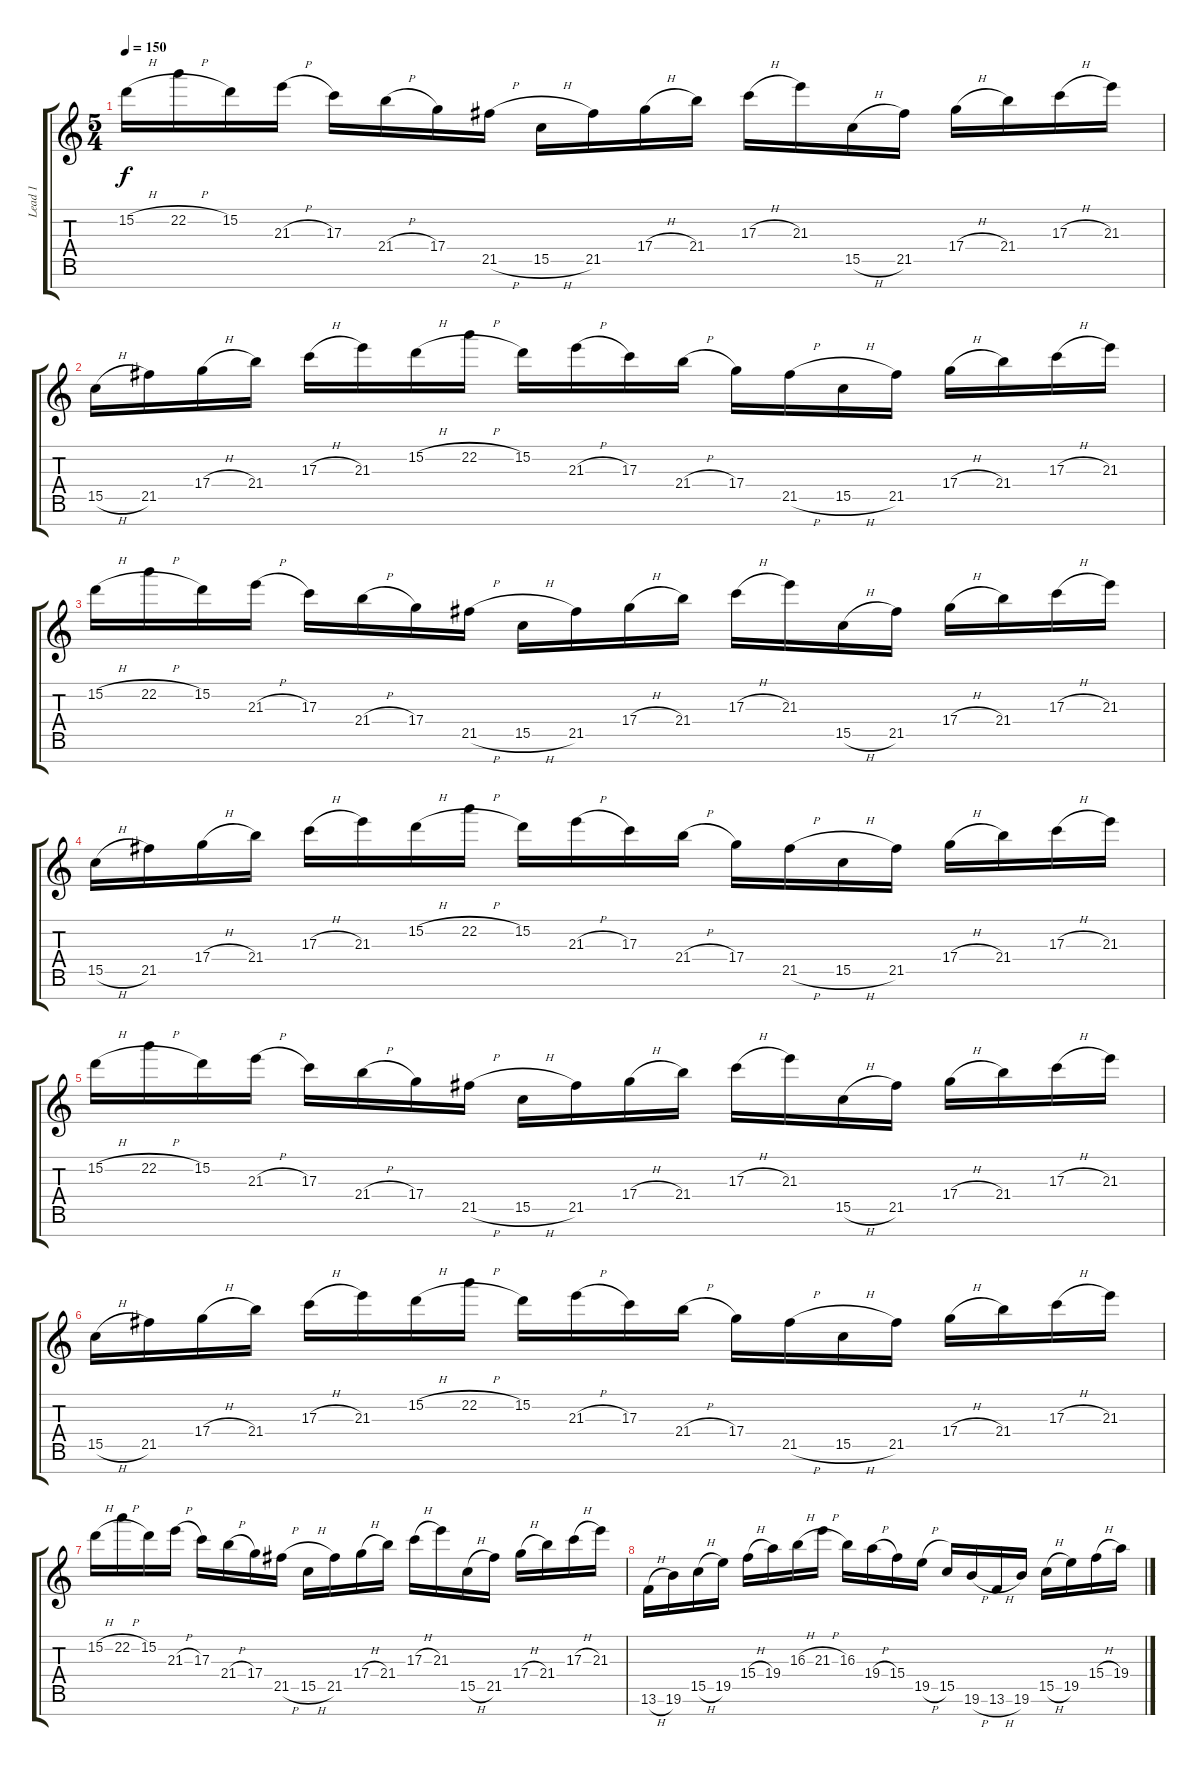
\track ("Lead 1" "Lead 1") {instrument distortionguitar}
\staff {score tabs}
\tuning (E4 B3 G3 D3 A2 E2 B1) {hide}
\ts (5 4)
\tempo 150
\clef g2
\ks c
15.2{h}.16{dy f} 22.2{h}.16 15.2.16 21.3{h}.16 17.3.16 21.4{h}.16 17.4.16 21.5{h}.16 15.5{h}.16 21.5.16 17.4{h}.16 21.4.16 17.3{h}.16 21.3.16 15.5{h}.16 21.5.16 17.4{h}.16 21.4.16 17.3{h}.16 21.3.16 |
15.5{h}.16 21.5.16 17.4{h}.16 21.4.16 17.3{h}.16 21.3.16 15.2{h}.16 22.2{h}.16 15.2.16 21.3{h}.16 17.3.16 21.4{h}.16 17.4.16 21.5{h}.16 15.5{h}.16 21.5.16 17.4{h}.16 21.4.16 17.3{h}.16 21.3.16 |
15.2{h}.16 22.2{h}.16 15.2.16 21.3{h}.16 17.3.16 21.4{h}.16 17.4.16 21.5{h}.16 15.5{h}.16 21.5.16 17.4{h}.16 21.4.16 17.3{h}.16 21.3.16 15.5{h}.16 21.5.16 17.4{h}.16 21.4.16 17.3{h}.16 21.3.16 |
15.5{h}.16 21.5.16 17.4{h}.16 21.4.16 17.3{h}.16 21.3.16 15.2{h}.16 22.2{h}.16 15.2.16 21.3{h}.16 17.3.16 21.4{h}.16 17.4.16 21.5{h}.16 15.5{h}.16 21.5.16 17.4{h}.16 21.4.16 17.3{h}.16 21.3.16 |
15.2{h}.16 22.2{h}.16 15.2.16 21.3{h}.16 17.3.16 21.4{h}.16 17.4.16 21.5{h}.16 15.5{h}.16 21.5.16 17.4{h}.16 21.4.16 17.3{h}.16 21.3.16 15.5{h}.16 21.5.16 17.4{h}.16 21.4.16 17.3{h}.16 21.3.16 |
15.5{h}.16 21.5.16 17.4{h}.16 21.4.16 17.3{h}.16 21.3.16 15.2{h}.16 22.2{h}.16 15.2.16 21.3{h}.16 17.3.16 21.4{h}.16 17.4.16 21.5{h}.16 15.5{h}.16 21.5.16 17.4{h}.16 21.4.16 17.3{h}.16 21.3.16 |
15.2{h}.16 22.2{h}.16 15.2.16 21.3{h}.16 17.3.16 21.4{h}.16 17.4.16 21.5{h}.16 15.5{h}.16 21.5.16 17.4{h}.16 21.4.16 17.3{h}.16 21.3.16 15.5{h}.16 21.5.16 17.4{h}.16 21.4.16 17.3{h}.16 21.3.16 |
13.6{h}.16 19.6.16 15.5{h}.16 19.5.16 15.4{h}.16 19.4.16 16.3{h}.16 21.3{h}.16 16.3.16 19.4{h}.16 15.4.16 19.5{h}.16 15.5.16 19.6{h}.16 13.6{h}.16 19.6.16 15.5{h}.16 19.5.16 15.4{h}.16 19.4.16
